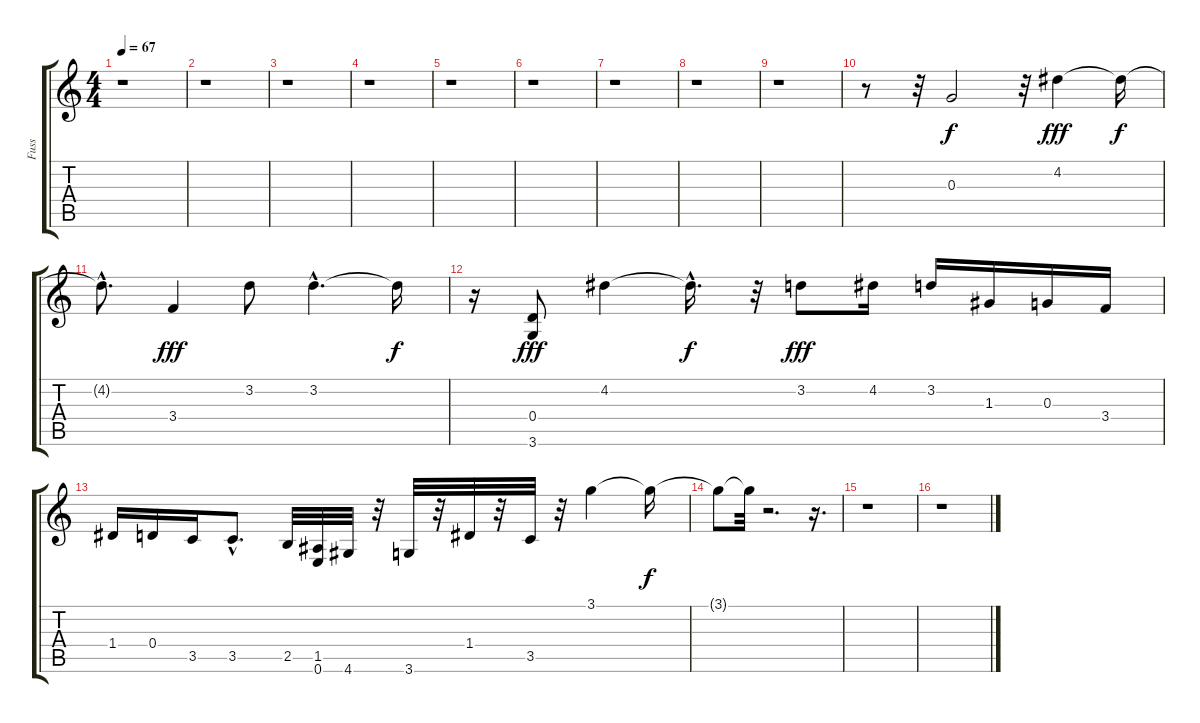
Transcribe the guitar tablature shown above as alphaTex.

\track ("Fuss" "Fuss") {instrument guitarharmonics}
\staff {score tabs}
\tuning (E4 B3 G3 D3 A2 E2) {hide}
\ts (4 4)
\tempo 67
\clef g2
\ks c
r.1{dy f} |
r.1 |
r.1 |
r.1 |
r.1 |
r.1 |
r.1 |
r.1 |
r.1 |
r.8 r.32 0.3.2 r.32 4.2.4{dy fff} 4.2{t}.16{dy f} |
4.2{hac t}.8{d} 3.4.4{dy fff} 3.2.8 3.2{hac}.4{d} 3.2{t}.16{dy f} |
r.16 (0.4 3.6).8{dy fff} 4.2.4 4.2{hac t}.16{d dy f} r.32 3.2.8{dy fff} 4.2.16 3.2.16 1.3.16 0.3.16 3.4.16 |
1.4.16 0.4.16 3.5.16 3.5{hac}.8{d} 2.5.32 (1.5 0.6).32 4.6.32 r.32 3.6.32 r.32 1.4.32 r.32 3.5.32 r.32 3.1.4 3.1{t}.16{dy f} |
3.1{t}.8 3.1{t}.32 r.2{d} r.16{d} |
r.1 |
r.1
